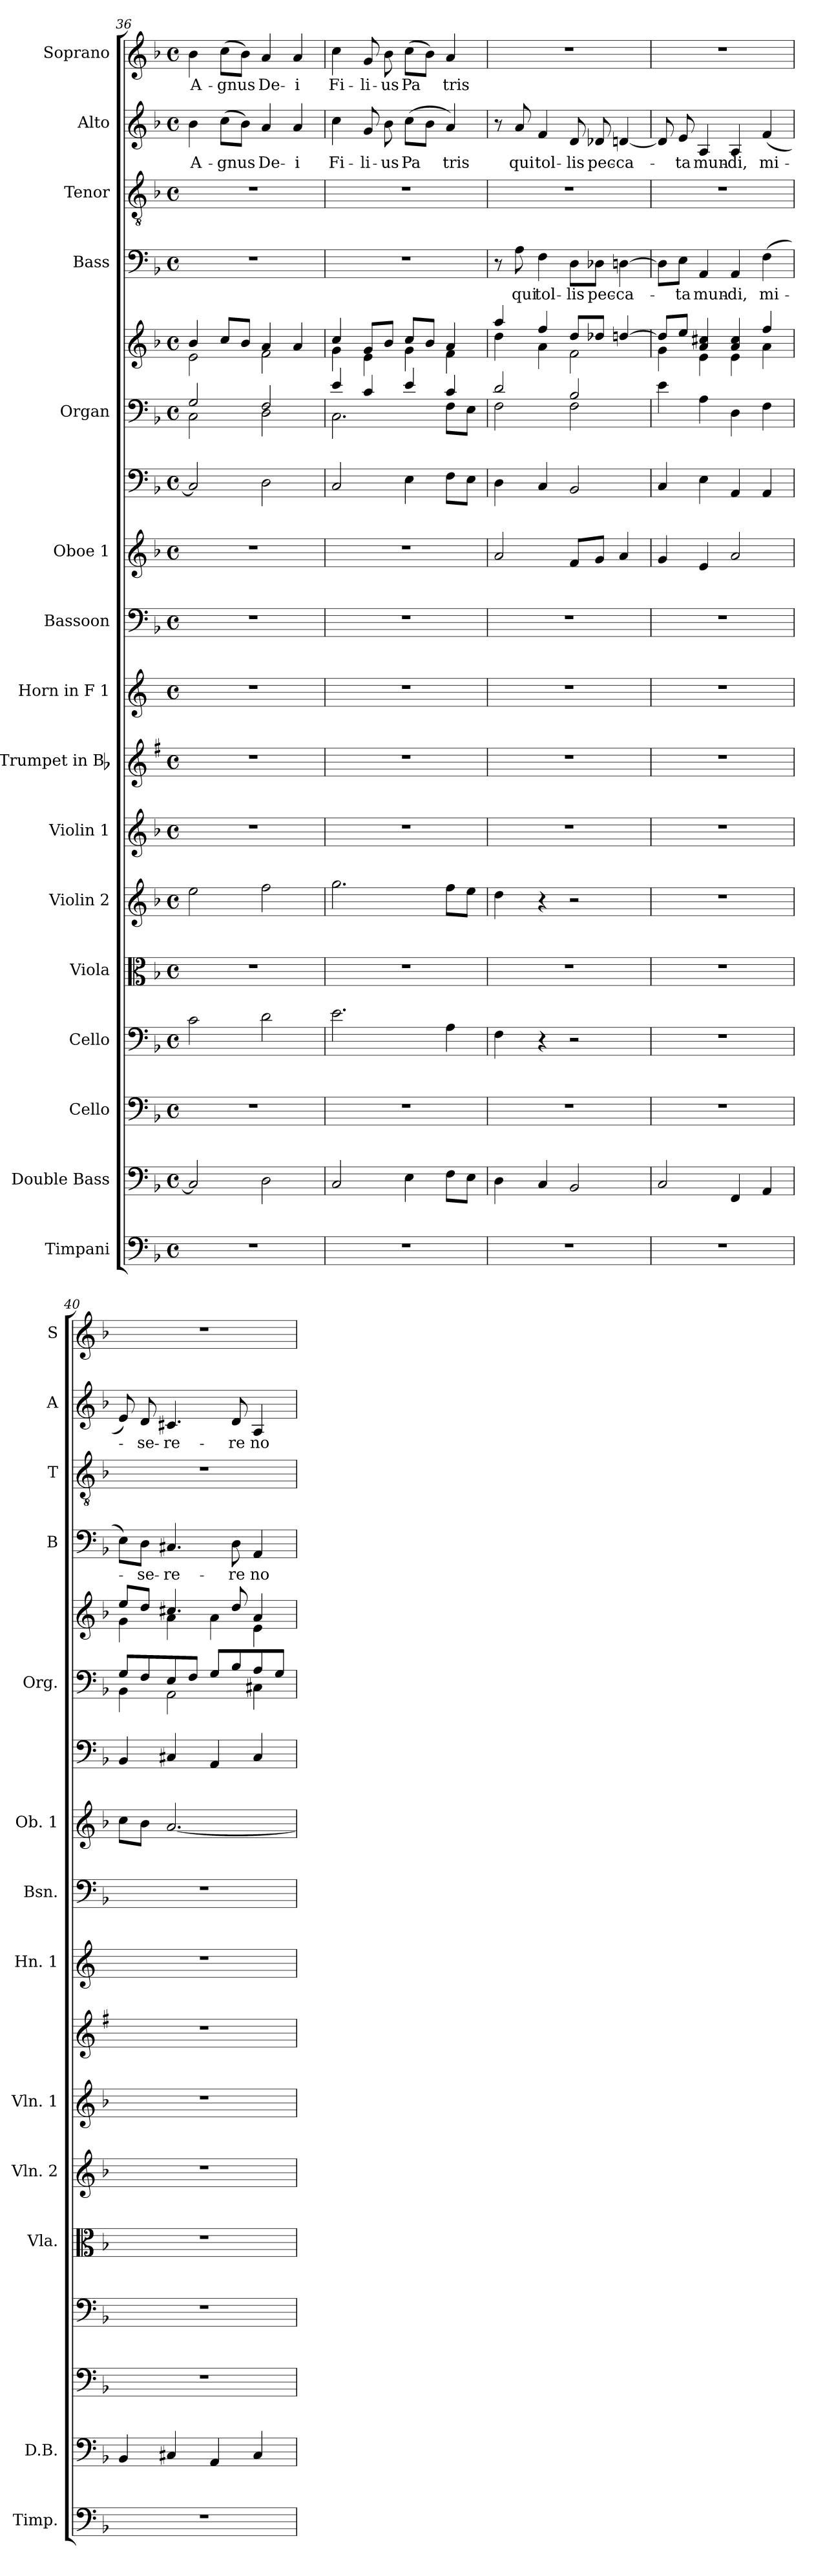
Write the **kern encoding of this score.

**kern	**kern	**kern	**kern	**kern	**kern	**kern	**kern	**kern	**kern	**kern	**kern	**kern	**kern	**kern	**text	**kern	**kern	**text	**kern	**text
*part17	*part16	*part15	*part14	*part13	*part12	*part11	*part10	*part9	*part8	*part7	*part6	*part5	*part5	*part4	*part4	*part3	*part2	*part2	*part1	*part1
*staff18	*staff17	*staff16	*staff15	*staff14	*staff13	*staff12	*staff11	*staff10	*staff9	*staff8	*staff7	*staff6	*staff5	*staff4	*staff4	*staff3	*staff2	*staff2	*staff1	*staff1
*I"Timpani	*I"Double Bass	*I"Cello	*I"Cello	*I"Viola	*I"Violin 2	*I"Violin 1	*I"Trumpet in Bb	*I"Horn in F 1	*I"Bassoon	*I"Oboe 1	*	*I"Organ	*	*I"Bass	*	*I"Tenor	*I"Alto	*	*I"Soprano	*
*I'Timp.	*I'D.B.	*	*	*I'Vla.	*I'Vln. 2	*I'Vln. 1	*	*I'Hn. 1	*I'Bsn.	*I'Ob. 1	*	*I'Org.	*	*I'B	*	*I'T	*I'A	*	*I'S	*
*clefF4	*clefF4	*clefF4	*clefF4	*clefC3	*clefG2	*clefG2	*clefG2	*clefG2	*clefF4	*clefG2	*clefF4	*clefF4	*clefG2	*clefF4	*	*clefGv2	*clefG2	*	*clefG2	*
*	*ITrd7c12	*	*	*	*	*	*ITrd1c2	*ITrd4c7	*	*	*	*	*	*	*	*	*	*	*	*
*k[b-]	*k[b-]	*k[b-]	*k[b-]	*k[b-]	*k[b-]	*k[b-]	*k[b-]	*k[b-]	*k[b-]	*k[b-]	*k[b-]	*k[b-]	*k[b-]	*k[b-]	*	*k[b-]	*k[b-]	*	*k[b-]	*
*F:	*F:	*F:	*F:	*F:	*F:	*F:	*F:	*F:	*F:	*F:	*F:	*F:	*F:	*F:	*	*F:	*F:	*	*F:	*
*M4/4	*M4/4	*M4/4	*M4/4	*M4/4	*M4/4	*M4/4	*M4/4	*M4/4	*M4/4	*M4/4	*M4/4	*M4/4	*M4/4	*M4/4	*	*M4/4	*M4/4	*	*M4/4	*
*met(c)	*met(c)	*met(c)	*met(c)	*met(c)	*met(c)	*met(c)	*met(c)	*met(c)	*met(c)	*met(c)	*met(c)	*met(c)	*met(c)	*met(c)	*	*met(c)	*met(c)	*	*met(c)	*
=36	=36	=36	=36	=36	=36	=36	=36	=36	=36	=36	=36	=36	=36	=36	=36	=36	=36	=36	=36	=36
*	*	*	*	*	*	*	*	*	*	*	*	*^	*^	*	*	*	*	*	*	*
!	!	!	!	!	!	!	!	!	!	!	!	!	!	!	!	!	!	!	!	!LO:LY:b	!	!LO:LY:b
1r	2CC/]	1r	2c\	1r	2ee\	1r	1r	1r	1r	1r	2C/]	2G/	2C\	4b-/	2e\	1r	.	1r	4b-\	A-	4b-\	A-
!	!	!	!	!	!	!	!	!	!	!	!	!	!	!	!	!	!	!	!	!LO:LY:b	!	!LO:LY:b
.	.	.	.	.	.	.	.	.	.	.	.	.	.	8cc/L	.	.	.	.	(>8cc\L	-gnus	(>8cc\L	-gnus
.	.	.	.	.	.	.	.	.	.	.	.	.	.	8b-/J	.	.	.	.	8b-\J)	.	8b-\J)	.
!	!	!	!	!	!	!	!	!	!	!	!	!	!	!	!	!	!	!	!	!LO:LY:b	!	!LO:LY:b
.	2DD\	.	2d\	.	2ff\	.	.	.	.	.	2D\	2F/	2D\	4a/	2f\	.	.	.	4a/	De-	4a/	De-
!	!	!	!	!	!	!	!	!	!	!	!	!	!	!	!	!	!	!	!	!LO:LY:b	!	!LO:LY:b
.	.	.	.	.	.	.	.	.	.	.	.	.	.	4a/	.	.	.	.	4a/	-i	4a/	-i
!!LO:PB:g=z
=37	=37	=37	=37	=37	=37	=37	=37	=37	=37	=37	=37	=37	=37	=37	=37	=37	=37	=37	=37	=37	=37	=37
!	!	!	!	!	!	!	!	!	!	!	!	!	!	!	!	!	!	!	!	!LO:LY:b	!	!LO:LY:b
1r	2CC/	1r	2.e\	1r	2.gg\	1r	1r	1r	1r	1r	2C/	4e/	2.C\	4cc/	4g\	1r	.	1r	4cc\	Fi-	4cc\	Fi-
!	!	!	!	!	!	!	!	!	!	!	!	!	!	!	!	!	!	!	!	!LO:LY:b	!	!LO:LY:b
.	.	.	.	.	.	.	.	.	.	.	.	4c/	.	8g/L	4e\	.	.	.	8g/	-li-	8g/	-li-
!	!	!	!	!	!	!	!	!	!	!	!	!	!	!	!	!	!	!	!	!LO:LY:b	!	!LO:LY:b
.	.	.	.	.	.	.	.	.	.	.	.	.	.	8b-/J	.	.	.	.	8b-\	-us	8b-\	-us
!	!	!	!	!	!	!	!	!	!	!	!	!	!	!	!	!	!	!	!	!LO:LY:b	!	!LO:LY:b
.	4EE\	.	.	.	.	.	.	.	.	.	4E\	4e/	.	8cc/L	4g\	.	.	.	(>8cc\L	Pa	(>8cc\L	Pa
.	.	.	.	.	.	.	.	.	.	.	.	.	.	8b-/J	.	.	.	.	8b-\J	.	8b-\J)	.
!	!	!	!	!	!	!	!	!	!	!	!	!	!	!	!	!	!	!	!	!LO:LY:b	!	!LO:LY:b
.	8FF\L	.	4A\	.	8ff\L	.	.	.	.	.	8F\L	4c/	8F\L	4a/	4f\	.	.	.	4a/)	tris	4a/	tris
.	8EE\J	.	.	.	8ee\J	.	.	.	.	.	8E\J	.	8E\J	.	.	.	.	.	.	.	.	.
=38	=38	=38	=38	=38	=38	=38	=38	=38	=38	=38	=38	=38	=38	=38	=38	=38	=38	=38	=38	=38	=38	=38
1r	4DD\	1r	4F\	1r	4dd\	1r	1r	1r	1r	2a/	4D\	2d/	2F\	4aa/	4dd\	8r	.	1r	8r	.	1r	.
!	!	!	!	!	!	!	!	!	!	!	!	!	!	!	!	!	!LO:LY:b	!	!	!LO:LY:b	!	!
.	.	.	.	.	.	.	.	.	.	.	.	.	.	.	.	8A\	qui	.	8a/	qui	.	.
!	!	!	!	!	!	!	!	!	!	!	!	!	!	!	!	!	!LO:LY:b	!	!	!LO:LY:b	!	!
.	4CC/	.	4r	.	4r	.	.	.	.	.	4C/	.	.	4ff/	4a\	4F\	tol-	.	4f/	tol-	.	.
!	!	!	!	!	!	!	!	!	!	!	!	!	!	!	!	!	!LO:LY:b	!	!	!LO:LY:b	!	!
.	2BBB-/	.	2r	.	2r	.	.	.	.	8f/L	2BB-/	2B-/	2F\	8dd/L	2f\	8D\L	-lis	.	8d/	-lis	.	.
!	!	!	!	!	!	!	!	!	!	!	!	!	!	!	!	!	!LO:LY:b	!	!	!LO:LY:b	!	!
.	.	.	.	.	.	.	.	.	.	8g/J	.	.	.	8dd-X/J	.	8D-X\J	pec-	.	8d-X/	pec-	.	.
!	!	!	!	!	!	!	!	!	!	!	!	!	!	!	!	!	!LO:LY:b	!	!	!LO:LY:b	!	!
.	.	.	.	.	.	.	.	.	.	4a/	.	.	.	[>4ddn/	.	[4Dn\	-ca-	.	[4dn/	-ca-	.	.
*	*	*	*	*	*	*	*	*	*	*	*	*v	*v	*	*	*	*	*	*	*	*	*
=39	=39	=39	=39	=39	=39	=39	=39	=39	=39	=39	=39	=39	=39	=39	=39	=39	=39	=39	=39	=39	=39
1r	2CC/	1r	1r	1r	1r	1r	1r	1r	1r	4g/	4C/	4e\	8dd/L]	4g\	8D\L]	.	1r	8d/]	.	1r	.
!	!	!	!	!	!	!	!	!	!	!	!	!	!	!	!	!LO:LY:b	!	!	!LO:LY:b	!	!
.	.	.	.	.	.	.	.	.	.	.	.	.	8ee/J	.	8E\J	-ta	.	8e/	-ta	.	.
!	!	!	!	!	!	!	!	!	!	!	!	!	!	!	!	!LO:LY:b	!	!	!LO:LY:b	!	!
.	.	.	.	.	.	.	.	.	.	4e/	4E\	4A\	4a/ 4cc#X/	4e\	4AA/	mun-	.	4A/	mun-	.	.
!	!	!	!	!	!	!	!	!	!	!	!	!	!	!	!	!LO:LY:b	!	!	!LO:LY:b	!	!
.	4FFF/	.	.	.	.	.	.	.	.	2a/	4AA/	4D\	4a/ 4cc#/	4e\	4AA/	-di,	.	4A/	-di,	.	.
!	!	!	!	!	!	!	!	!	!	!	!	!	!	!	!	!LO:LY:b	!	!	!LO:LY:b	!	!
.	4AAA/	.	.	.	.	.	.	.	.	.	4AA/	4F\	4ff/	4a\	(>4F\	mi-	.	(<4f/	mi-	.	.
=40	=40	=40	=40	=40	=40	=40	=40	=40	=40	=40	=40	=40	=40	=40	=40	=40	=40	=40	=40	=40	=40
*	*	*	*	*	*	*	*	*	*	*	*	*^	*	*	*	*	*	*	*	*	*
1r	4BBB-/	1r	1r	1r	1r	1r	1r	1r	1r	8cc\L	4BB-/	8G/L	4BB-\	8ee/L	4g\	8E\L)	.	1r	8e/)	.	1r	.
!	!	!	!	!	!	!	!	!	!	!	!	!	!	!	!	!	!LO:LY:b	!	!	!LO:LY:b	!	!
.	.	.	.	.	.	.	.	.	.	8b-\J	.	8F/	.	8dd/J	.	8D\J	-se-	.	8d/	-se-	.	.
!	!	!	!	!	!	!	!	!	!	!	!	!	!	!	!	!	!LO:LY:b	!	!	!LO:LY:b	!	!
.	4CC#X/	.	.	.	.	.	.	.	.	[2.a/	4C#X/	8E/	2AA\	4.cc#X/	4a\	4.C#X/	-re-	.	4.c#X/	-re-	.	.
.	.	.	.	.	.	.	.	.	.	.	.	8F/J	.	.	.	.	.	.	.	.	.	.
.	4AAA/	.	.	.	.	.	.	.	.	.	4AA/	8G/L	.	.	4a\	.	.	.	.	.	.	.
!	!	!	!	!	!	!	!	!	!	!	!	!	!	!	!	!	!LO:LY:b	!	!	!LO:LY:b	!	!
.	.	.	.	.	.	.	.	.	.	.	.	8B-/	.	8dd/	.	8D\	-re	.	8d/	-re	.	.
!	!	!	!	!	!	!	!	!	!	!	!	!	!	!	!	!	!LO:LY:b	!	!	!LO:LY:b	!	!
.	4CC#/	.	.	.	.	.	.	.	.	.	4C#/	8A/	4C#X\	4a/	4e\	4AA/	no-	.	4A/	no-	.	.
.	.	.	.	.	.	.	.	.	.	.	.	8G/J	.	.	.	.	.	.	.	.	.	.
*	*	*	*	*	*	*	*	*	*	*	*	*v	*v	*	*	*	*	*	*	*	*	*
*	*	*	*	*	*	*	*	*	*	*	*	*	*v	*v	*	*	*	*	*	*	*
=	=	=	=	=	=	=	=	=	=	=	=	=	=	=	=	=	=	=	=	=
*-	*-	*-	*-	*-	*-	*-	*-	*-	*-	*-	*-	*-	*-	*-	*-	*-	*-	*-	*-	*-
